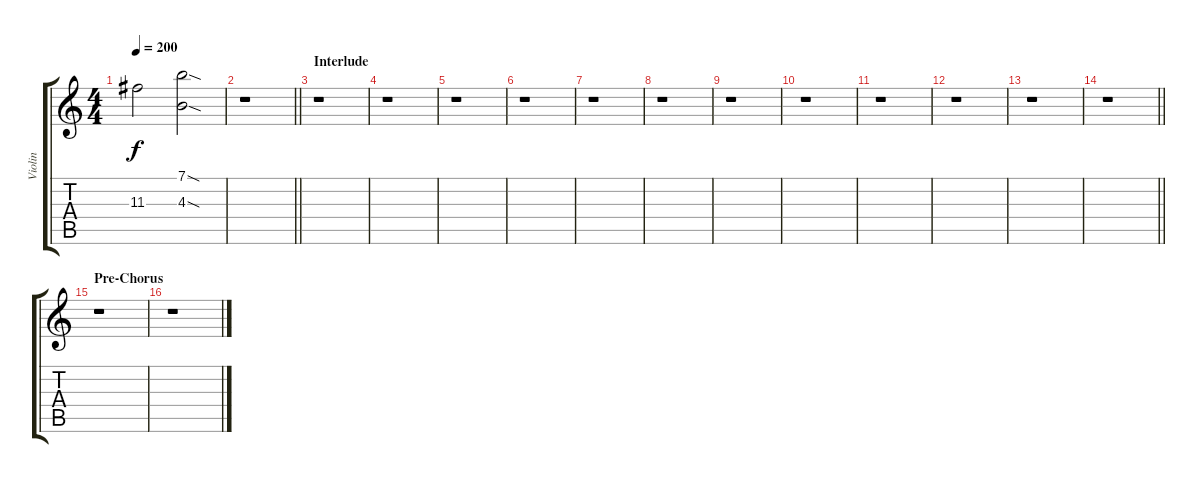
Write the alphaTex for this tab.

\track ("Violin" "Violin") {instrument electricguitarclean}
\staff {score tabs}
\tuning (E4 B3 G3 D3 A2 E2) {hide}
\ts (4 4)
\tempo 200
\clef g2
\ks c
11.3{t}.2{dy f} (7.1{sod} 4.3{sod}).2 |
\barLineRight lightlight
r.1 |
\section ("" "Interlude")
r.1 |
r.1 |
r.1 |
r.1 |
r.1 |
r.1 |
r.1 |
r.1 |
r.1 |
r.1 |
r.1 |
\barLineRight lightlight
r.1 |
\section ("" "Pre-Chorus")
r.1 |
r.1
